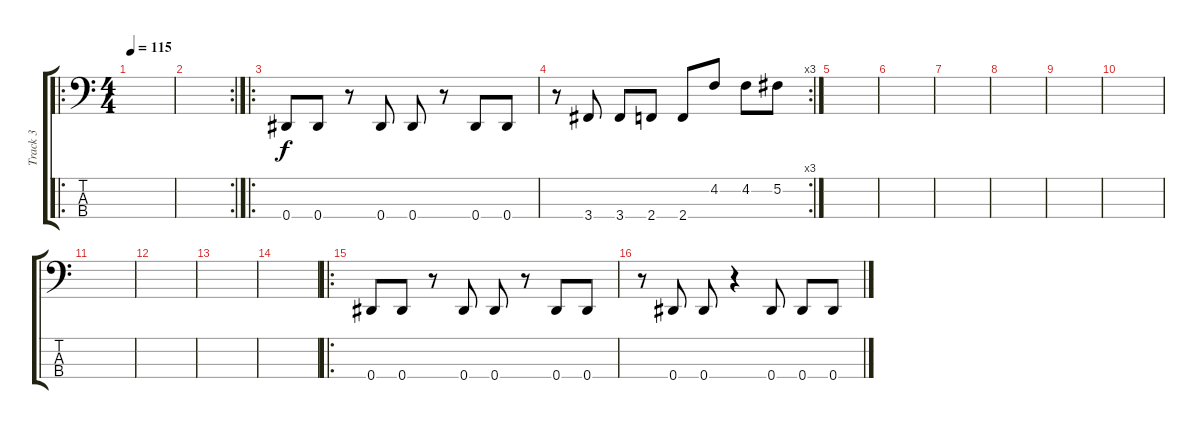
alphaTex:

\track ("Track 3" "Track 3") {instrument electricbasspick}
\staff {score tabs}
\tuning (Gb2 Db2 Ab1 Eb1) {hide}
\ro
\ts (4 4)
\tempo 115
\clef f4
\ks c
|
\rc 2
|
\ro
0.4.8 0.4.8 r.8 0.4.8 0.4.8 r.8 0.4.8 0.4.8 |
\rc 3
r.8 3.4.8 3.4.8 2.4.8 2.4.8 4.2.8 4.2.8 5.2.8 |
|
|
|
|
|
|
|
|
|
|
\ro
0.4.8 0.4.8 r.8 0.4.8 0.4.8 r.8 0.4.8 0.4.8 |
r.8 0.4.8 0.4.8 r.4 0.4.8 0.4.8 0.4.8
